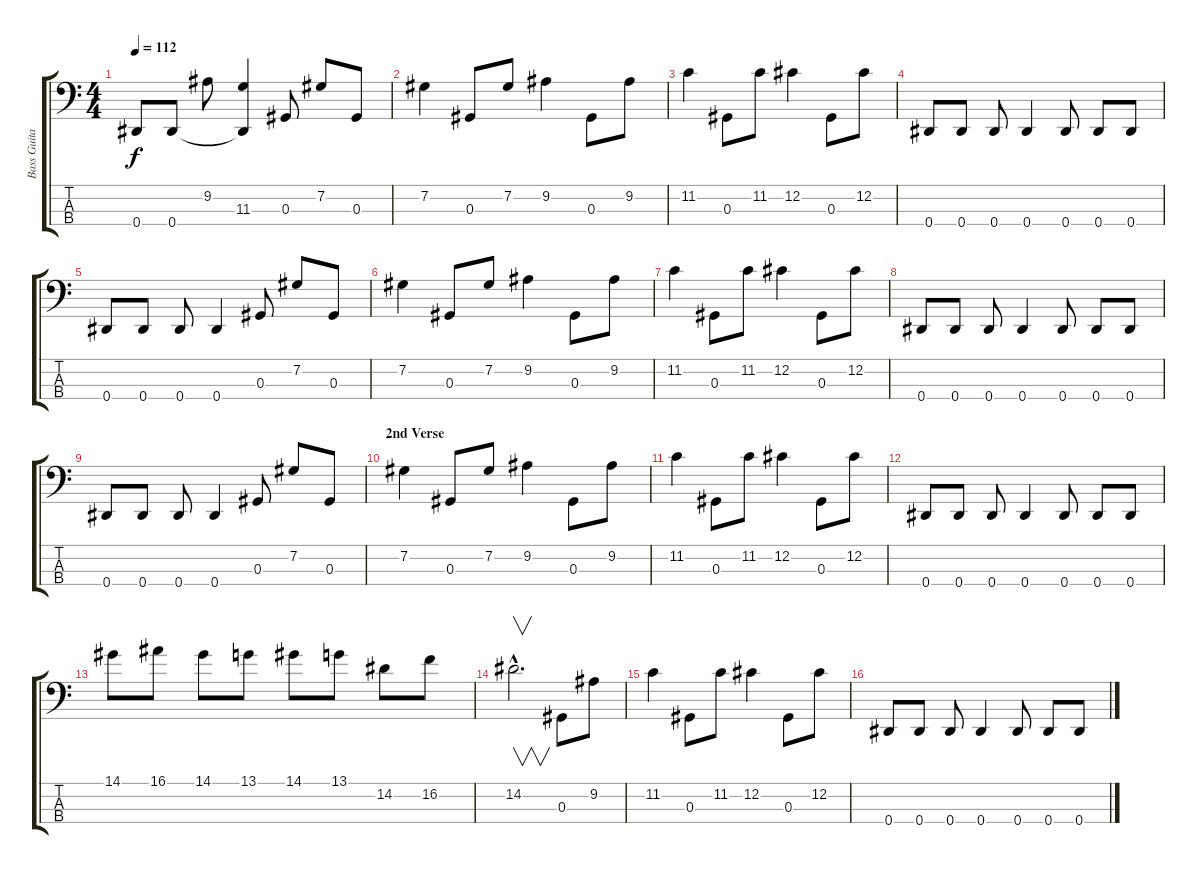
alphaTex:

\track ("Bass Guitars" "Bass Guita") {instrument electricbasspick}
\staff {score tabs}
\tuning (Gb2 Db2 Ab1 Eb1) {hide}
\ts (4 4)
\tempo 112
\clef f4
\ks c
0.4.8{dy f} 0.4.8 9.2.8 (11.3 0.4{t}).4 0.3.8 7.2.8 0.3.8 |
7.2.4 0.3.8 7.2.8 9.2.4 0.3.8 9.2.8 |
11.2.4 0.3.8 11.2.8 12.2.4 0.3.8 12.2.8 |
0.4.8 0.4.8 0.4.8 0.4.4 0.4.8 0.4.8 0.4.8 |
0.4.8 0.4.8 0.4.8 0.4.4 0.3.8 7.2.8 0.3.8 |
7.2.4 0.3.8 7.2.8 9.2.4 0.3.8 9.2.8 |
11.2.4 0.3.8 11.2.8 12.2.4 0.3.8 12.2.8 |
0.4.8 0.4.8 0.4.8 0.4.4 0.4.8 0.4.8 0.4.8 |
0.4.8 0.4.8 0.4.8 0.4.4 0.3.8 7.2.8 0.3.8 |
\section ("" "2nd Verse")
7.2.4 0.3.8 7.2.8 9.2.4 0.3.8 9.2.8 |
11.2.4 0.3.8 11.2.8 12.2.4 0.3.8 12.2.8 |
0.4.8 0.4.8 0.4.8 0.4.4 0.4.8 0.4.8 0.4.8 |
14.1.8 16.1.8 14.1.8 13.1.8 14.1.8 13.1.8 14.2.8 16.2.8 |
14.2{hac}.2{v d} 0.3.8 9.2.8 |
11.2.4 0.3.8 11.2.8 12.2.4 0.3.8 12.2.8 |
0.4.8 0.4.8 0.4.8 0.4.4 0.4.8 0.4.8 0.4.8
